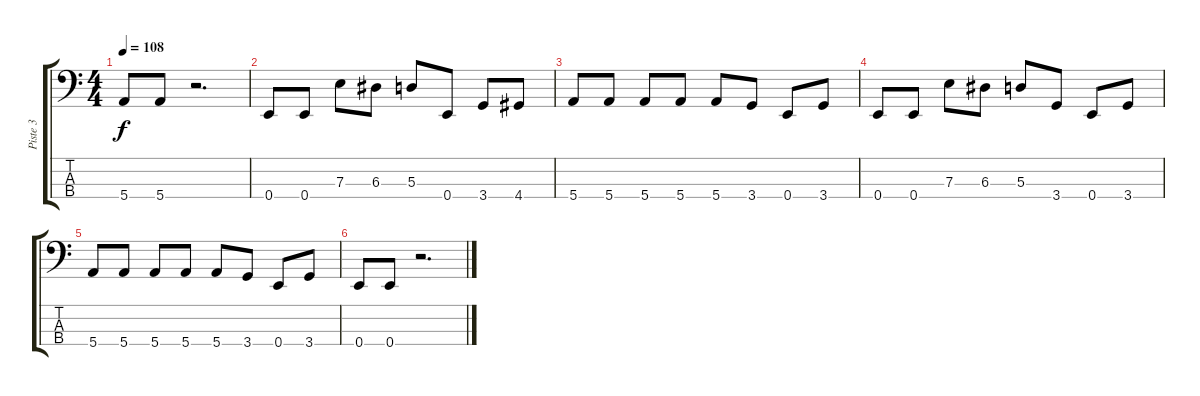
\track ("Piste 3" "Piste 3") {instrument electricbassfinger}
\staff {score tabs}
\tuning (G2 D2 A1 E1) {hide}
\ts (4 4)
\tempo 108
\clef f4
\ks c
5.4.8{dy f} 5.4.8 r.2{d} |
0.4.8 0.4.8 7.3.8 6.3.8 5.3.8 0.4.8 3.4.8 4.4.8 |
5.4.8 5.4.8 5.4.8 5.4.8 5.4.8 3.4.8 0.4.8 3.4.8 |
0.4.8 0.4.8 7.3.8 6.3.8 5.3.8 3.4.8 0.4.8 3.4.8 |
5.4.8 5.4.8 5.4.8 5.4.8 5.4.8 3.4.8 0.4.8 3.4.8 |
0.4.8 0.4.8 r.2{d}
